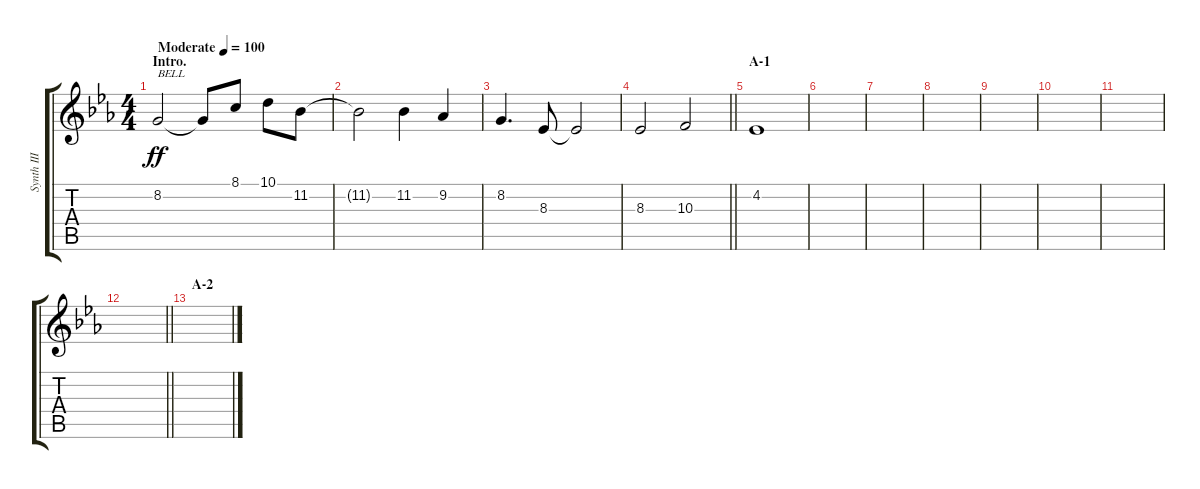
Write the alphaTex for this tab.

\track ("Synth III (Kotobuki Tsumugi)" "Synth III ") {instrument musicbox}
\staff {score tabs}
\tuning (E4 B3 G3 D3 A2 E2) {hide}
\ts (4 4)
\section ("" "Intro.")
\tempo (100 "Moderate")
\clef g2
\ks eb
8.2.2{txt "BELL" dy ff instrument musicbox} 8.2{t}.8 8.1.8 10.1.8 11.2.8 |
11.2{t}.2 11.2.4 9.2.4 |
8.2.4{d} 8.3.8 8.3{t}.2 |
\barLineRight lightlight
8.3.2 10.3.2 |
\section ("" "A-1")
4.2.1 |
|
|
|
|
|
|
\barLineRight lightlight
|
\section ("" "A-2")
